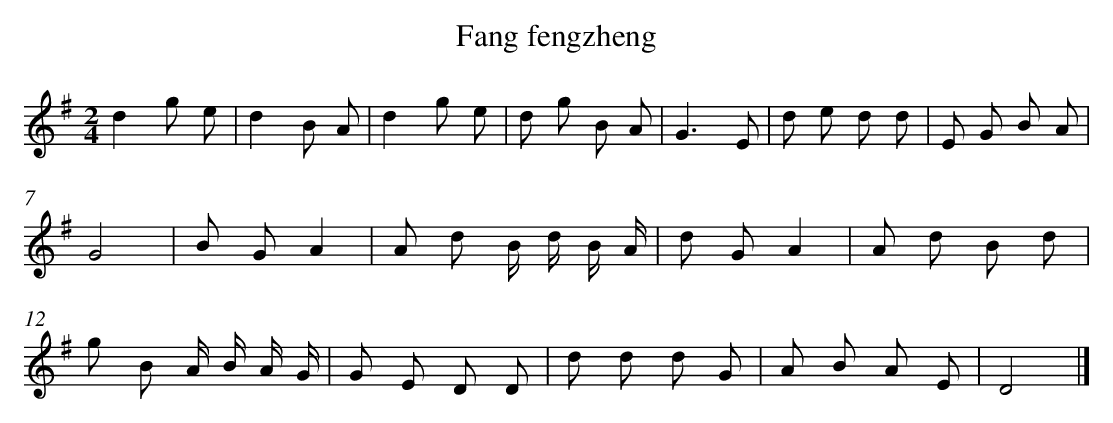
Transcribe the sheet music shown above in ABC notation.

X:1
T: Fang fengzheng
L: 1/8
M: 2/4
K: G
d2g e [I:setbarnb 1]|
d2B A |
d2g e |
d g B A |
G3E |
d e d d |
E G B A |
G4 |
B GA2 |
A d B/ d/ B/ A/ |
d GA2 |
A d B d |
g B A/ B/ A/ G/ |
G E D D |
d d d G |
A B A E |
D4 |]
